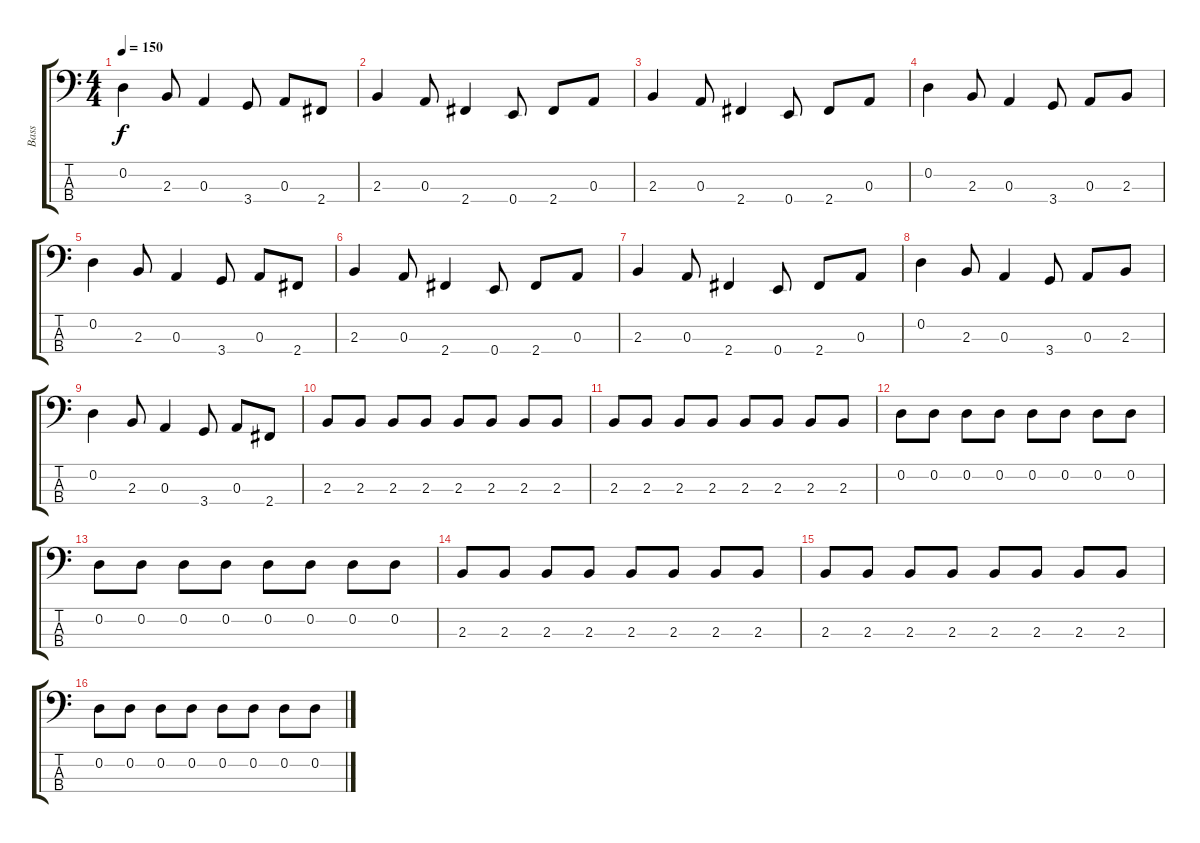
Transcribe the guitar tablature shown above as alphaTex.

\track ("Bass" "Bass") {instrument electricbasspick}
\staff {score tabs}
\tuning (G2 D2 A1 E1) {hide}
\ts (4 4)
\tempo 150
\clef f4
\ks c
0.2.4{dy f} 2.3.8 0.3.4 3.4.8 0.3.8 2.4.8 |
2.3.4 0.3.8 2.4.4 0.4.8 2.4.8 0.3.8 |
2.3.4 0.3.8 2.4.4 0.4.8 2.4.8 0.3.8 |
0.2.4 2.3.8 0.3.4 3.4.8 0.3.8 2.3.8 |
0.2.4 2.3.8 0.3.4 3.4.8 0.3.8 2.4.8 |
2.3.4 0.3.8 2.4.4 0.4.8 2.4.8 0.3.8 |
2.3.4 0.3.8 2.4.4 0.4.8 2.4.8 0.3.8 |
0.2.4 2.3.8 0.3.4 3.4.8 0.3.8 2.3.8 |
0.2.4 2.3.8 0.3.4 3.4.8 0.3.8 2.4.8 |
2.3.8 2.3.8 2.3.8 2.3.8 2.3.8 2.3.8 2.3.8 2.3.8 |
2.3.8 2.3.8 2.3.8 2.3.8 2.3.8 2.3.8 2.3.8 2.3.8 |
0.2.8 0.2.8 0.2.8 0.2.8 0.2.8 0.2.8 0.2.8 0.2.8 |
0.2.8 0.2.8 0.2.8 0.2.8 0.2.8 0.2.8 0.2.8 0.2.8 |
2.3.8 2.3.8 2.3.8 2.3.8 2.3.8 2.3.8 2.3.8 2.3.8 |
2.3.8 2.3.8 2.3.8 2.3.8 2.3.8 2.3.8 2.3.8 2.3.8 |
0.2.8 0.2.8 0.2.8 0.2.8 0.2.8 0.2.8 0.2.8 0.2.8
